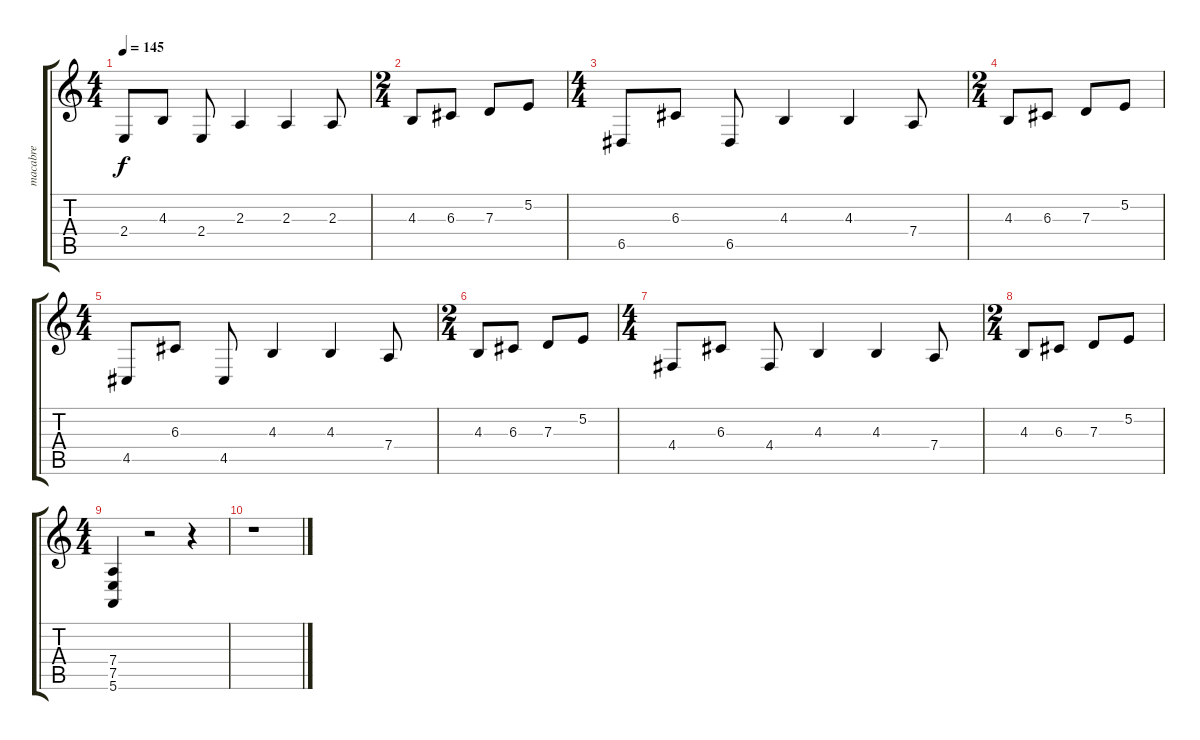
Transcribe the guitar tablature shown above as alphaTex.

\track ("macabre" "macabre") {instrument lead2sawtooth}
\staff {score tabs}
\tuning (E4 B3 G3 D3 A2 E2) {hide}
\ts (4 4)
\tempo 145
\clef g2
\ks c
2.4.8{dy f} 4.3.8 2.4.8 2.3.4 2.3.4 2.3.8 |
\ts (2 4)
4.3.8 6.3.8 7.3.8 5.2.8 |
\ts (4 4)
6.5.8 6.3.8 6.5.8 4.3.4 4.3.4 7.4.8 |
\ts (2 4)
4.3.8 6.3.8 7.3.8 5.2.8 |
\ts (4 4)
4.5.8 6.3.8 4.5.8 4.3.4 4.3.4 7.4.8 |
\ts (2 4)
4.3.8 6.3.8 7.3.8 5.2.8 |
\ts (4 4)
4.4.8 6.3.8 4.4.8 4.3.4 4.3.4 7.4.8 |
\ts (2 4)
4.3.8 6.3.8 7.3.8 5.2.8 |
\ts (4 4)
(7.4 7.5 5.6).4 r.2 r.4 |
r.1
